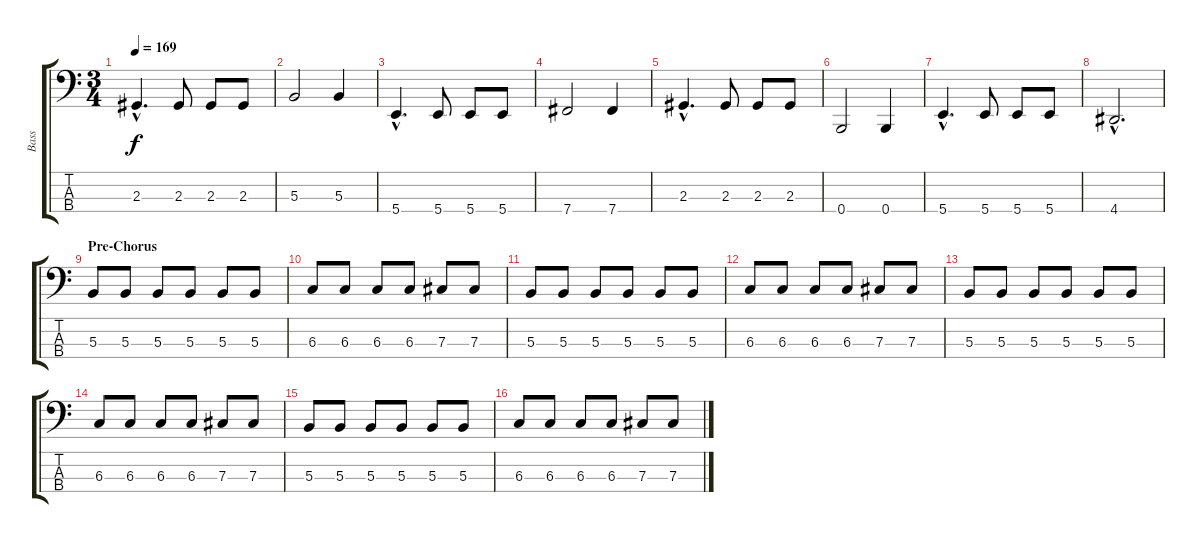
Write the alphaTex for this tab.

\track ("Bass" "Bass") {instrument electricbassfinger}
\staff {score tabs}
\tuning (E2 B1 Gb1 B0) {hide}
\ts (3 4)
\tempo 169
\clef f4
\ks c
2.3{hac}.4{d dy f} 2.3.8 2.3.8 2.3.8 |
5.3.2 5.3.4 |
5.4{hac}.4{d} 5.4.8 5.4.8 5.4.8 |
7.4.2 7.4.4 |
2.3{hac}.4{d} 2.3.8 2.3.8 2.3.8 |
0.4.2 0.4.4 |
5.4{hac}.4{d} 5.4.8 5.4.8 5.4.8 |
4.4{hac}.2{d} |
\section ("" "Pre-Chorus")
5.3.8 5.3.8 5.3.8 5.3.8 5.3.8 5.3.8 |
6.3.8 6.3.8 6.3.8 6.3.8 7.3.8 7.3.8 |
5.3.8 5.3.8 5.3.8 5.3.8 5.3.8 5.3.8 |
6.3.8 6.3.8 6.3.8 6.3.8 7.3.8 7.3.8 |
5.3.8 5.3.8 5.3.8 5.3.8 5.3.8 5.3.8 |
6.3.8 6.3.8 6.3.8 6.3.8 7.3.8 7.3.8 |
5.3.8 5.3.8 5.3.8 5.3.8 5.3.8 5.3.8 |
6.3.8 6.3.8 6.3.8 6.3.8 7.3.8 7.3.8
